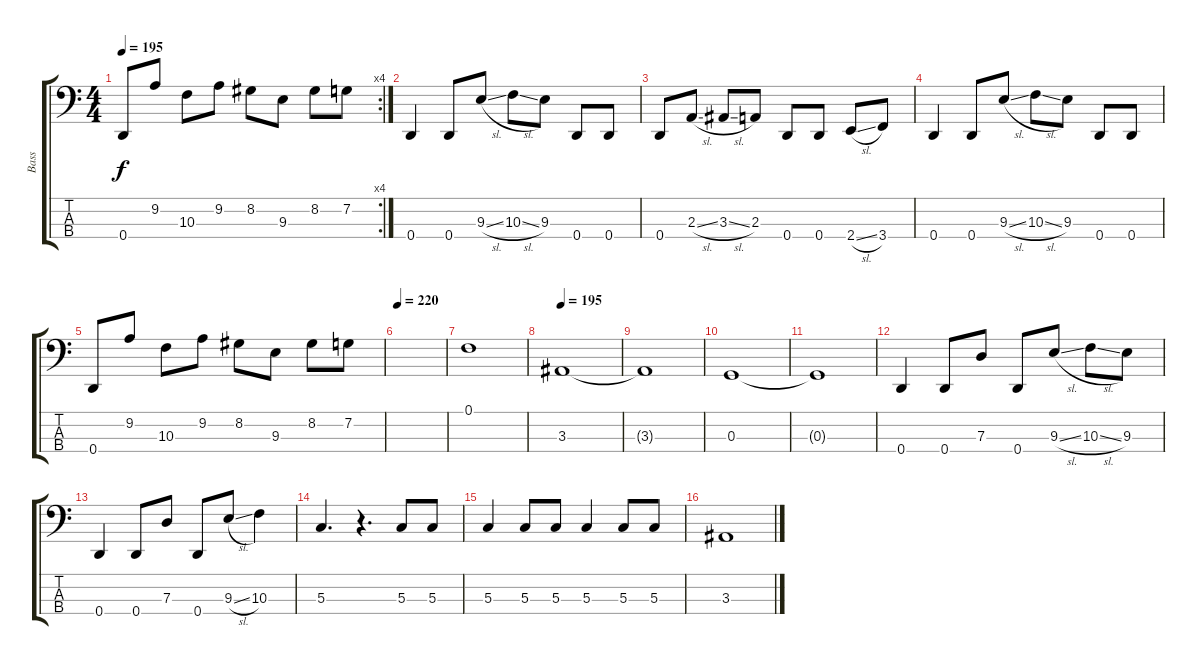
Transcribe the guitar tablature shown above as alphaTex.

\track ("Bass" "Bass") {instrument electricbasspick}
\staff {score tabs}
\tuning (F2 C2 G1 D1) {hide}
\rc 4
\ts (4 4)
\tempo 195
\clef f4
\ks c
0.4.8{dy f} 9.2.8 10.3.8 9.2.8 8.2.8 9.3.8 8.2.8 7.2.8 |
0.4.4 0.4.8 9.3{sl}.8 10.3{sl}.8 9.3.8 0.4.8 0.4.8 |
0.4.8 2.3{sl}.8 3.3{sl}.8 2.3.8 0.4.8 0.4.8 2.4{sl}.8 3.4.8 |
0.4.4 0.4.8 9.3{sl}.8 10.3{sl}.8 9.3.8 0.4.8 0.4.8 |
0.4.8 9.2.8 10.3.8 9.2.8 8.2.8 9.3.8 8.2.8 7.2.8 |
\tempo 220
|
0.1.1 |
\tempo 195
3.3.1 |
3.3{t}.1 |
0.3.1 |
0.3{t}.1 |
0.4.4 0.4.8 7.3.8 0.4.8 9.3{sl}.8 10.3{sl}.8 9.3.8 |
0.4.4 0.4.8 7.3.8 0.4.8 9.3{sl}.8 10.3.4 |
5.3.4{d} r.4{d} 5.3.8 5.3.8 |
5.3.4 5.3.8 5.3.8 5.3.4 5.3.8 5.3.8 |
3.3.1
